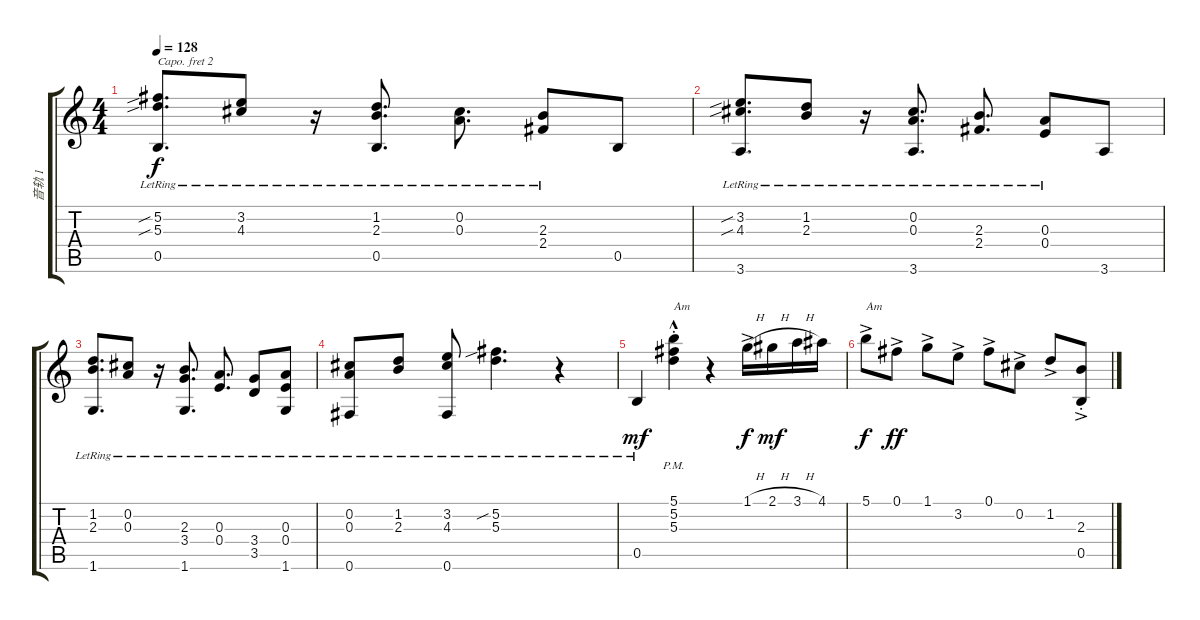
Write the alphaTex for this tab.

\track ("音轨 1" "音轨 1") {instrument acousticguitarsteel}
\staff {score tabs}
\capo 2
\tuning (E4 B3 G3 D3 A2 E2) {hide}
\ts (4 4)
\tempo 128
\clef g2
\ks c
(5.2{sib lr} 5.3{sib lr} 0.5{lr}).8{d dy f} (3.2{lr} 4.3{lr}).8 r.16 (1.2{lr} 2.3{lr} 0.5{lr}).8{d} (0.2{lr} 0.3{lr}).8{d} (2.3{lr} 2.4{lr}).8 0.5.8 |
(3.2{sib lr} 4.3{sib lr} 3.6{lr}).8{d} (1.2{lr} 2.3{lr}).8 r.16 (0.2{lr} 0.3{lr} 3.6{lr}).8{d} (2.3{lr} 2.4{lr}).8{d} (0.3{lr} 0.4{lr}).8 3.6.8 |
(1.2{lr} 2.3{lr} 1.6{lr}).8{d} (0.2{lr} 0.3{lr}).8 r.16 (2.3{lr} 3.4{lr} 1.6{lr}).8{d} (0.3{lr} 0.4{lr}).8{d} (3.4{lr} 3.5{lr}).8 (0.3{lr} 0.4{lr} 1.6).8 |
(0.2{lr} 0.3{lr} 0.6{lr}).8 (1.2{lr} 2.3{lr}).8 (3.2{lr} 4.3{lr} 0.6{lr}).8 (5.2{sib lr} 5.3{lr}).4{d} r.4 |
0.5{lr}.4{dy mf} (5.1{hac pm st} 5.2{st} 5.3{st}).4{txt "Am"} r.4 1.1{h ac}.16{dy f} 2.1{h}.16{dy mf} 3.1{h}.16 4.1.16 |
5.1{ac}.8{txt "Am" dy f} 0.1{ac}.8{dy ff} 1.1{ac}.8 3.2{ac}.8 0.1{ac}.8 0.2{ac}.8 1.2{ac}.8 (2.3{ac st} 0.5{ac st}).8
